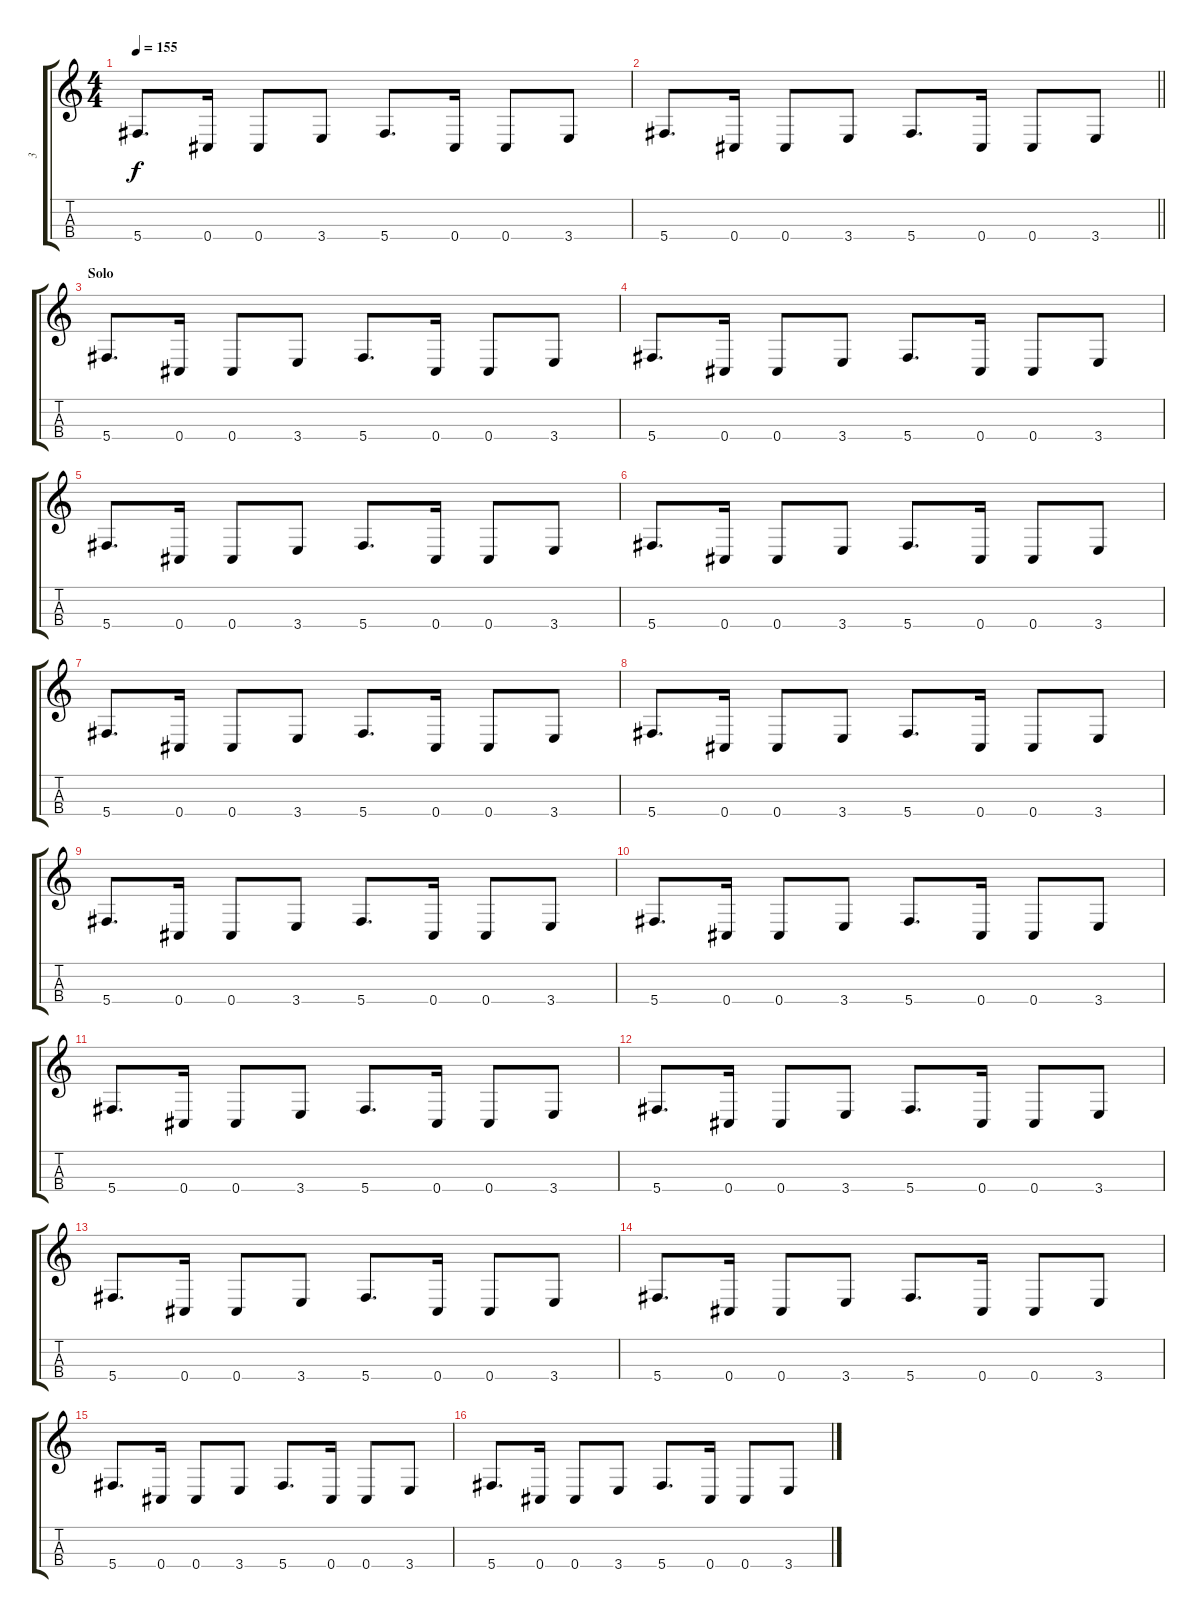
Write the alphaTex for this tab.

\track ("3" "3") {instrument electricbassfinger}
\staff {score tabs}
\tuning (Gb3 Db3 Ab2 Db2) {hide}
\ts (4 4)
\tempo 155
\clef g2
\ks c
5.4.8{d dy f} 0.4.16 0.4.8 3.4.8 5.4.8{d} 0.4.16 0.4.8 3.4.8 |
\barLineRight lightlight
5.4.8{d} 0.4.16 0.4.8 3.4.8 5.4.8{d} 0.4.16 0.4.8 3.4.8 |
\section ("" "Solo")
5.4.8{d} 0.4.16 0.4.8 3.4.8 5.4.8{d} 0.4.16 0.4.8 3.4.8 |
5.4.8{d} 0.4.16 0.4.8 3.4.8 5.4.8{d} 0.4.16 0.4.8 3.4.8 |
5.4.8{d} 0.4.16 0.4.8 3.4.8 5.4.8{d} 0.4.16 0.4.8 3.4.8 |
5.4.8{d} 0.4.16 0.4.8 3.4.8 5.4.8{d} 0.4.16 0.4.8 3.4.8 |
5.4.8{d} 0.4.16 0.4.8 3.4.8 5.4.8{d} 0.4.16 0.4.8 3.4.8 |
5.4.8{d} 0.4.16 0.4.8 3.4.8 5.4.8{d} 0.4.16 0.4.8 3.4.8 |
5.4.8{d} 0.4.16 0.4.8 3.4.8 5.4.8{d} 0.4.16 0.4.8 3.4.8 |
5.4.8{d} 0.4.16 0.4.8 3.4.8 5.4.8{d} 0.4.16 0.4.8 3.4.8 |
5.4.8{d} 0.4.16 0.4.8 3.4.8 5.4.8{d} 0.4.16 0.4.8 3.4.8 |
5.4.8{d} 0.4.16 0.4.8 3.4.8 5.4.8{d} 0.4.16 0.4.8 3.4.8 |
5.4.8{d} 0.4.16 0.4.8 3.4.8 5.4.8{d} 0.4.16 0.4.8 3.4.8 |
5.4.8{d} 0.4.16 0.4.8 3.4.8 5.4.8{d} 0.4.16 0.4.8 3.4.8 |
5.4.8{d} 0.4.16 0.4.8 3.4.8 5.4.8{d} 0.4.16 0.4.8 3.4.8 |
5.4.8{d} 0.4.16 0.4.8 3.4.8 5.4.8{d} 0.4.16 0.4.8 3.4.8
